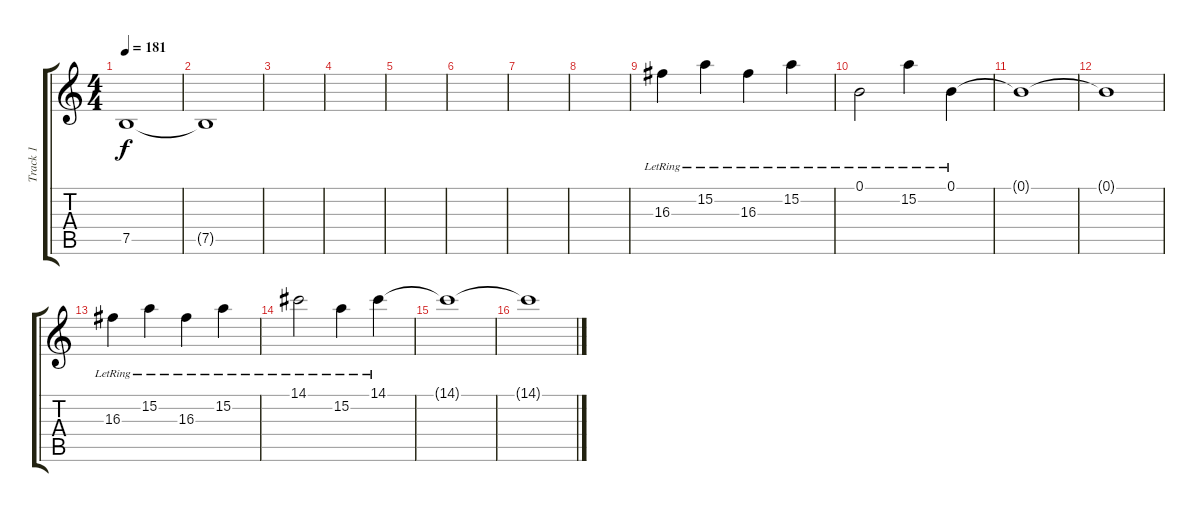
\track ("Track 1" "Track 1") {instrument distortionguitar}
\staff {score tabs}
\tuning (B3 Gb3 D3 A2 E2 B1) {hide}
\ts (4 4)
\section ("" "")
\tempo 181
\clef g2
\ks c
7.5.1{dy f volume 0} |
7.5{t}.1 |
|
|
|
|
|
|
16.3{lr}.4{volume 13 instrument electricguitarjazz} 15.2{lr}.4 16.3{lr}.4 15.2{lr}.4 |
0.1{lr}.2 15.2{lr}.4 0.1{lr}.4 |
0.1{t}.1 |
0.1{t}.1 |
16.3{lr}.4 15.2{lr}.4 16.3{lr}.4 15.2{lr}.4 |
14.1{lr}.2 15.2{lr}.4 14.1{lr}.4 |
14.1{t}.1 |
14.1{t}.1
